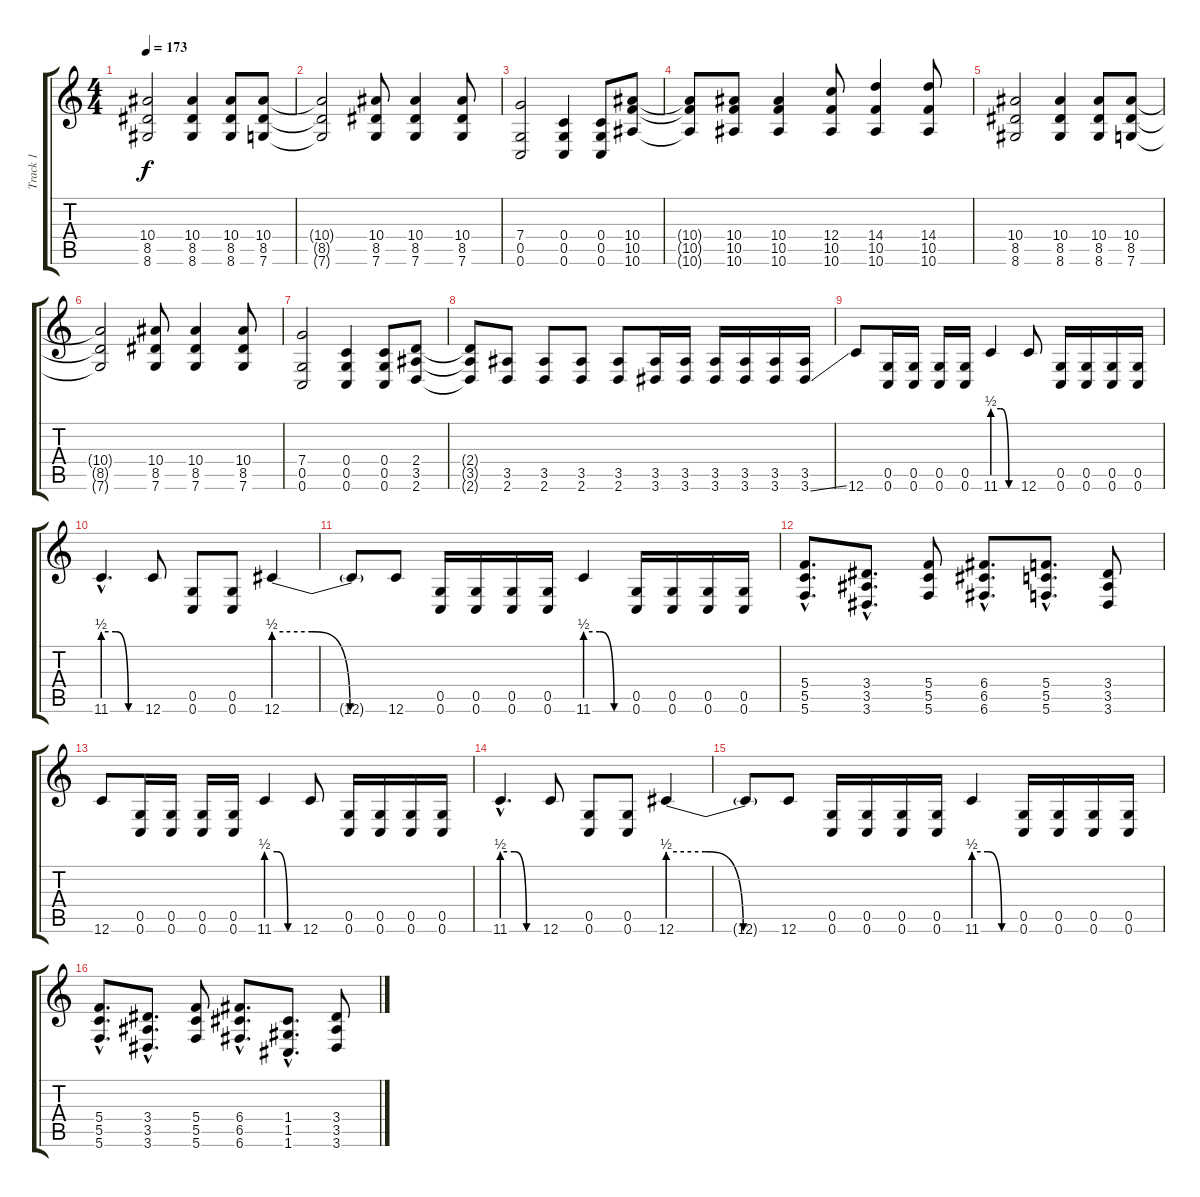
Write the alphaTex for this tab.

\track ("Track 1" "Track 1") {instrument distortionguitar}
\staff {score tabs}
\tuning (D4 A3 F3 C3 G2 C2) {hide}
\ts (4 4)
\tempo 173
\clef g2
\ks c
(10.4 8.5 8.6).2{dy f} (10.4 8.5 8.6).4 (10.4 8.5 8.6).8 (10.4 8.5 7.6).8 |
(10.4{t} 8.5{t} 7.6{t}).2 (10.4 8.5 7.6).8 (10.4 8.5 7.6).4 (10.4 8.5 7.6).8 |
(7.4 0.5 0.6).2 (0.4 0.5 0.6).4 (0.4 0.5 0.6).8 (10.4 10.5 10.6).8 |
(10.4{t} 10.5{t} 10.6{t}).8 (10.4 10.5 10.6).8 (10.4 10.5 10.6).4 (12.4 10.5 10.6).8 (14.4 10.5 10.6).4 (14.4 10.5 10.6).8 |
(10.4 8.5 8.6).2 (10.4 8.5 8.6).4 (10.4 8.5 8.6).8 (10.4 8.5 7.6).8 |
(10.4{t} 8.5{t} 7.6{t}).2 (10.4 8.5 7.6).8 (10.4 8.5 7.6).4 (10.4 8.5 7.6).8 |
(7.4 0.5 0.6).2 (0.4 0.5 0.6).4 (0.4 0.5 0.6).8 (2.4 3.5 2.6).8 |
(2.4{t} 3.5{t} 2.6{t}).8 (3.5 2.6).8 (3.5 2.6).8 (3.5 2.6).8 (3.5 2.6).8 (3.5 3.6).16 (3.5 3.6).16 (3.5 3.6).16 (3.5 3.6).16 (3.5 3.6).16 (3.5 3.6{ss}).16 |
12.6.8 (0.5 0.6).16 (0.5 0.6).16 (0.5 0.6).16 (0.5 0.6).16 11.6{be (custom 0 2 20 2 40 0 60 0)}.4 12.6.8 (0.5 0.6).16 (0.5 0.6).16 (0.5 0.6).16 (0.5 0.6).16 |
11.6{be (custom 0 2 20 2 40 0 60 0) hac}.4{d} 12.6.8 (0.5 0.6).8 (0.5 0.6).8 12.6{be (custom 0 2 20 2 40 0 60 0)}.4 |
12.6{t}.8 12.6.8 (0.5 0.6).16 (0.5 0.6).16 (0.5 0.6).16 (0.5 0.6).16 11.6{be (custom 0 2 20 2 40 0 60 0)}.4 (0.5 0.6).16 (0.5 0.6).16 (0.5 0.6).16 (0.5 0.6).16 |
(5.4{hac} 5.5{hac} 5.6{hac}).8{d} (3.4{hac} 3.5{hac} 3.6{hac}).8{d} (5.4 5.5 5.6).8 (6.4{hac} 6.5{hac} 6.6{hac}).8{d} (5.4{hac} 5.5{hac} 5.6{hac}).8{d} (3.4 3.5 3.6).8 |
12.6.8 (0.5 0.6).16 (0.5 0.6).16 (0.5 0.6).16 (0.5 0.6).16 11.6{be (custom 0 2 20 2 40 0 60 0)}.4 12.6.8 (0.5 0.6).16 (0.5 0.6).16 (0.5 0.6).16 (0.5 0.6).16 |
11.6{be (custom 0 2 20 2 40 0 60 0) hac}.4{d} 12.6.8 (0.5 0.6).8 (0.5 0.6).8 12.6{be (custom 0 2 20 2 40 0 60 0)}.4 |
12.6{t}.8 12.6.8 (0.5 0.6).16 (0.5 0.6).16 (0.5 0.6).16 (0.5 0.6).16 11.6{be (custom 0 2 20 2 40 0 60 0)}.4 (0.5 0.6).16 (0.5 0.6).16 (0.5 0.6).16 (0.5 0.6).16 |
(5.4{hac} 5.5{hac} 5.6{hac}).8{d} (3.4{hac} 3.5{hac} 3.6{hac}).8{d} (5.4 5.5 5.6).8 (6.4{hac} 6.5{hac} 6.6{hac}).8{d} (1.4{hac} 1.5{hac} 1.6{hac}).8{d} (3.4 3.5 3.6).8
